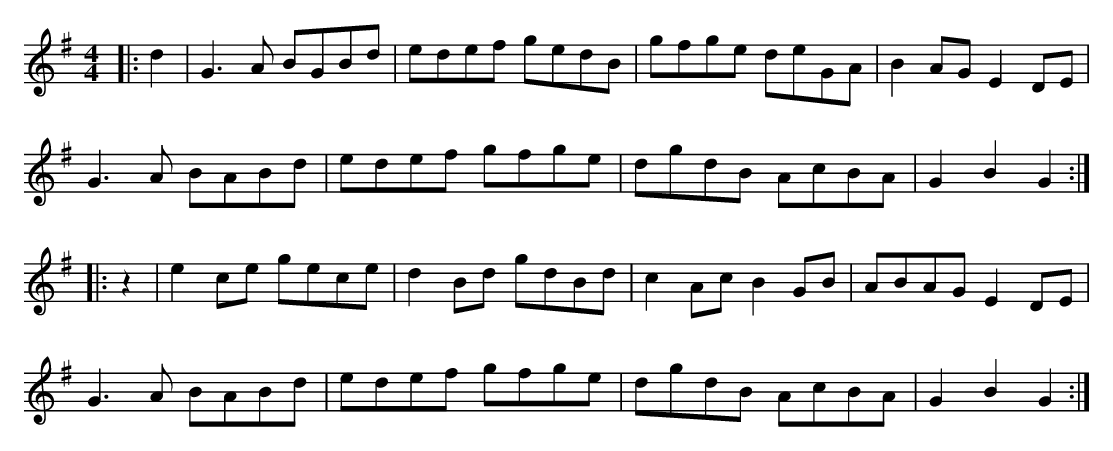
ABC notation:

X:1
M:4/4
K:G
|:d2|G3 A BGBd|edef gedB|gfge deGA|B2AG E2 DE|
G3 A BABd|edef gfge|dgdB AcBA|G2 B2 G2:|
|:z2|e2 ce gece|d2 Bd gdBd|c2 Ac B2 GB|ABAG E2 DE|
G3 A BABd|edef gfge|dgdB AcBA|G2 B2 G2:|
